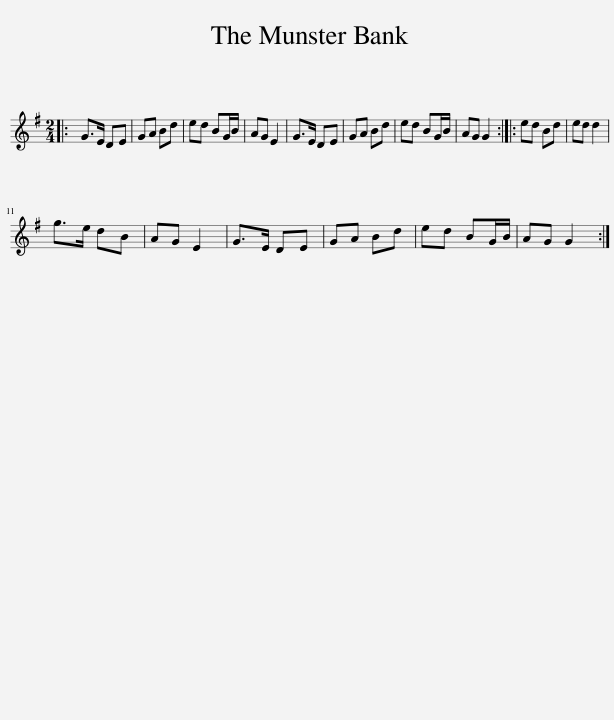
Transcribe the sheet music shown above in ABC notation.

X:1
L:1/8
M:2/4
I:linebreak $
K:G
V:1 treble
V:1
|: G>E DE | GA Bd | ed BG/B/ | AG E2 | G>E DE | %5
 GA Bd | ed BG/B/ | AG G2 :: ed Bd | ed d2 |$ %10
 g>e dB | AG E2 | G>E DE | GA Bd | ed BG/B/ | %15
 AG G2 :| %16
